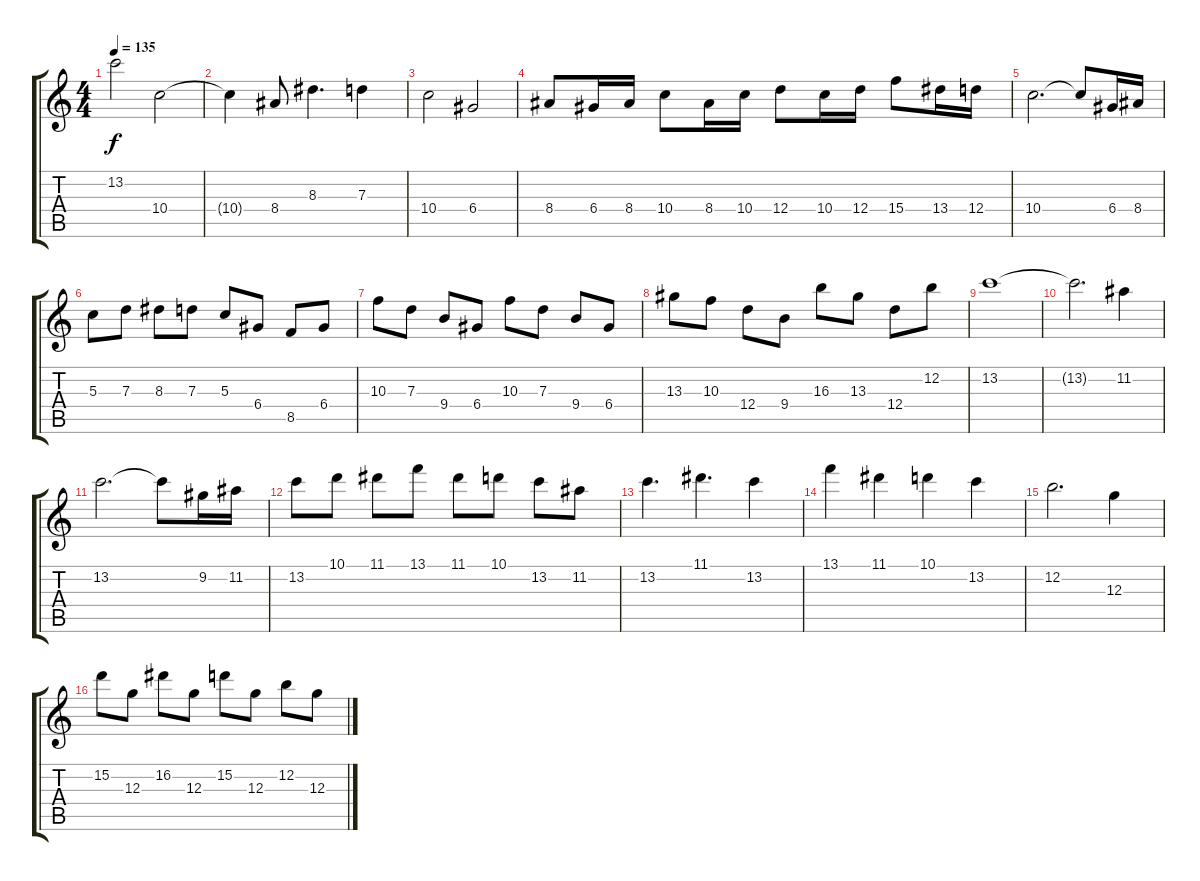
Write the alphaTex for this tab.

\track "" {instrument distortionguitar}
\staff {score tabs}
\tuning (E4 B3 G3 D3 A2 E2) {hide}
\ts (4 4)
\tempo 135
\clef g2
\ks c
13.2.2{dy f} 10.4.2 |
10.4{t}.4 8.4.8 8.3.4{d} 7.3.4 |
10.4.2 6.4.2 |
8.4.8 6.4.16 8.4.16 10.4.8 8.4.16 10.4.16 12.4.8 10.4.16 12.4.16 15.4.8 13.4.16 12.4.16 |
10.4.2{d} 10.4{t}.8 6.4.16 8.4.16 |
5.3.8 7.3.8 8.3.8 7.3.8 5.3.8 6.4.8 8.5.8 6.4.8 |
10.3.8 7.3.8 9.4.8 6.4.8 10.3.8 7.3.8 9.4.8 6.4.8 |
13.3.8 10.3.8 12.4.8 9.4.8 16.3.8 13.3.8 12.4.8 12.2.8 |
13.2.1 |
13.2{t}.2{d} 11.2.4 |
13.2.2{d} 13.2{t}.8 9.2.16 11.2.16 |
13.2.8 10.1.8 11.1.8 13.1.8 11.1.8 10.1.8 13.2.8 11.2.8 |
13.2.4{d} 11.1.4{d} 13.2.4 |
13.1.4 11.1.4 10.1.4 13.2.4 |
12.2.2{d} 12.3.4 |
15.2.8 12.3.8 16.2.8 12.3.8 15.2.8 12.3.8 12.2.8 12.3.8
